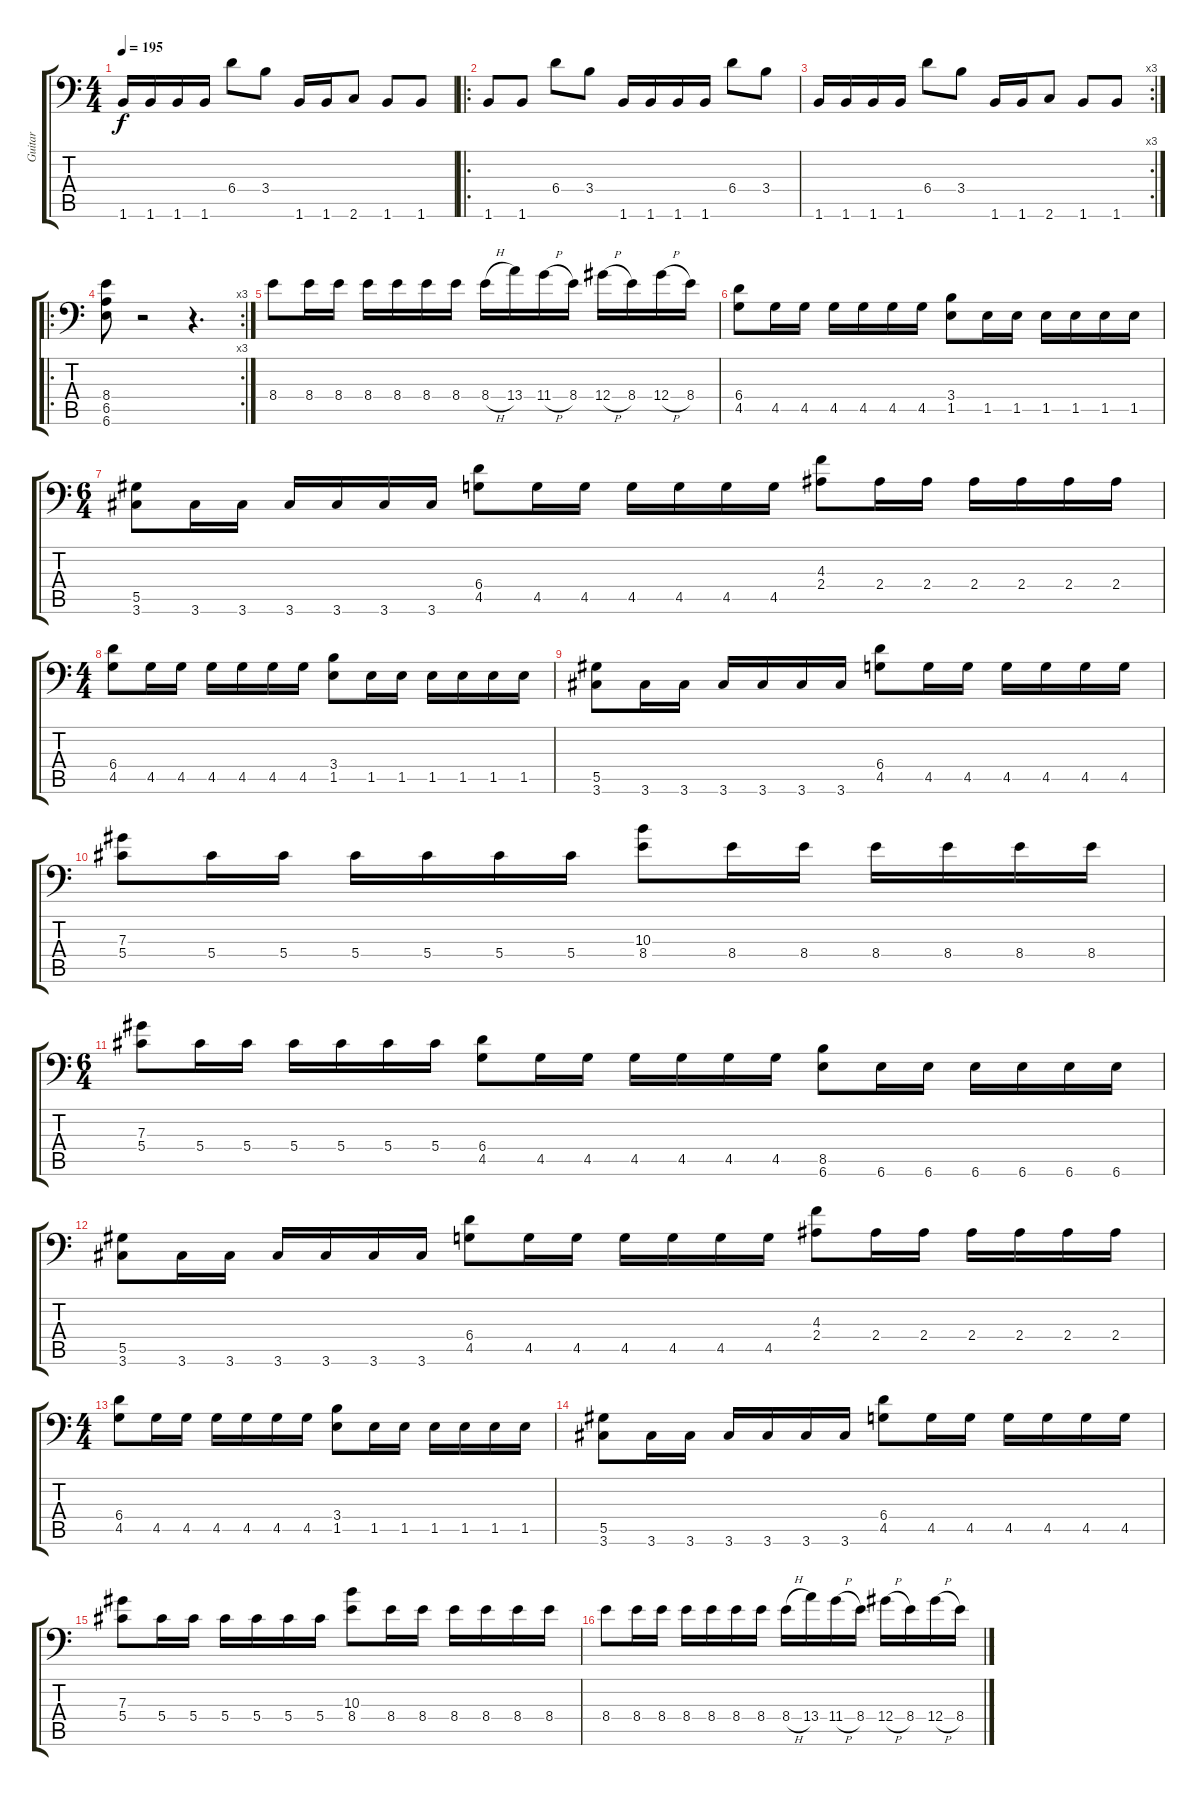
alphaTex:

\track ("Guitar" "Guitar") {instrument distortionguitar}
\staff {score tabs}
\tuning (Bb3 F3 Db3 Ab2 Eb2 Bb1) {hide}
\ts (4 4)
\tempo 195
\clef f4
\ks c
1.6.16{dy f} 1.6.16 1.6.16 1.6.16 6.4.8 3.4.8 1.6.16 1.6.16 2.6.8 1.6.8 1.6.8 |
\ro
1.6.8 1.6.8 6.4.8 3.4.8 1.6.16 1.6.16 1.6.16 1.6.16 6.4.8 3.4.8 |
\rc 3
1.6.16 1.6.16 1.6.16 1.6.16 6.4.8 3.4.8 1.6.16 1.6.16 2.6.8 1.6.8 1.6.8 |
\ro
\rc 3
(8.4 6.5 6.6).8 r.2 r.4{d} |
8.4.8 8.4.16 8.4.16 8.4.16 8.4.16 8.4.16 8.4.16 8.4{h}.16 13.4.16 11.4{h}.16 8.4.16 12.4{h}.16 8.4.16 12.4{h}.16 8.4.16 |
(6.4 4.5).8 4.5.16 4.5.16 4.5.16 4.5.16 4.5.16 4.5.16 (3.4 1.5).8 1.5.16 1.5.16 1.5.16 1.5.16 1.5.16 1.5.16 |
\ts (6 4)
(5.5 3.6).8 3.6.16 3.6.16 3.6.16 3.6.16 3.6.16 3.6.16 (6.4 4.5).8 4.5.16 4.5.16 4.5.16 4.5.16 4.5.16 4.5.16 (4.3 2.4).8 2.4.16 2.4.16 2.4.16 2.4.16 2.4.16 2.4.16 |
\ts (4 4)
(6.4 4.5).8 4.5.16 4.5.16 4.5.16 4.5.16 4.5.16 4.5.16 (3.4 1.5).8 1.5.16 1.5.16 1.5.16 1.5.16 1.5.16 1.5.16 |
(5.5 3.6).8 3.6.16 3.6.16 3.6.16 3.6.16 3.6.16 3.6.16 (6.4 4.5).8 4.5.16 4.5.16 4.5.16 4.5.16 4.5.16 4.5.16 |
(7.3 5.4).8 5.4.16 5.4.16 5.4.16 5.4.16 5.4.16 5.4.16 (10.3 8.4).8 8.4.16 8.4.16 8.4.16 8.4.16 8.4.16 8.4.16 |
\ts (6 4)
(7.3 5.4).8 5.4.16 5.4.16 5.4.16 5.4.16 5.4.16 5.4.16 (6.4 4.5).8 4.5.16 4.5.16 4.5.16 4.5.16 4.5.16 4.5.16 (8.5 6.6).8 6.6.16 6.6.16 6.6.16 6.6.16 6.6.16 6.6.16 |
(5.5 3.6).8 3.6.16 3.6.16 3.6.16 3.6.16 3.6.16 3.6.16 (6.4 4.5).8 4.5.16 4.5.16 4.5.16 4.5.16 4.5.16 4.5.16 (4.3 2.4).8 2.4.16 2.4.16 2.4.16 2.4.16 2.4.16 2.4.16 |
\ts (4 4)
(6.4 4.5).8 4.5.16 4.5.16 4.5.16 4.5.16 4.5.16 4.5.16 (3.4 1.5).8 1.5.16 1.5.16 1.5.16 1.5.16 1.5.16 1.5.16 |
(5.5 3.6).8 3.6.16 3.6.16 3.6.16 3.6.16 3.6.16 3.6.16 (6.4 4.5).8 4.5.16 4.5.16 4.5.16 4.5.16 4.5.16 4.5.16 |
(7.3 5.4).8 5.4.16 5.4.16 5.4.16 5.4.16 5.4.16 5.4.16 (10.3 8.4).8 8.4.16 8.4.16 8.4.16 8.4.16 8.4.16 8.4.16 |
8.4.8 8.4.16 8.4.16 8.4.16 8.4.16 8.4.16 8.4.16 8.4{h}.16 13.4.16 11.4{h}.16 8.4.16 12.4{h}.16 8.4.16 12.4{h}.16 8.4.16
